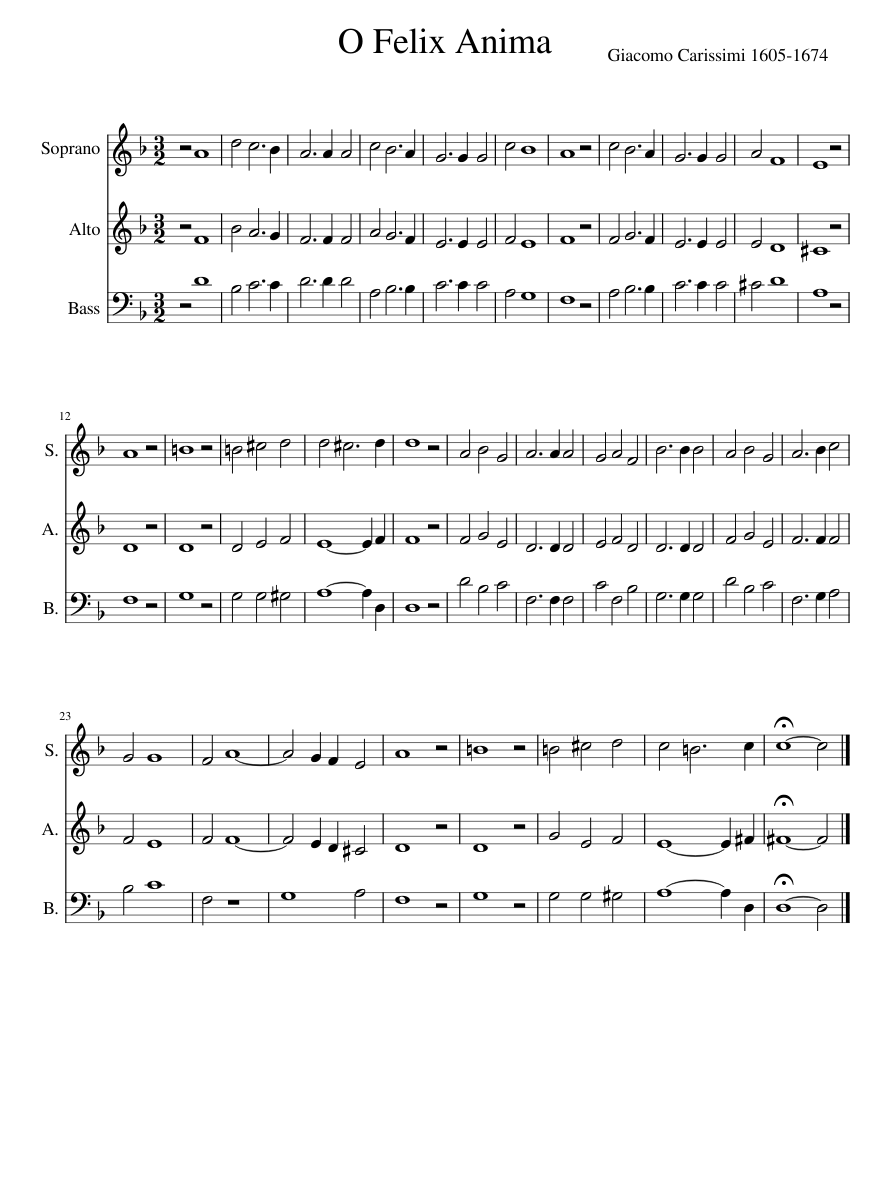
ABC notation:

X:1
%%score 1 2 3
L:1/8
M:3/2
I:linebreak $
K:F
V:1 treble
V:2 treble
V:3 bass
V:1
 z4 A8 | d4 c6 B2 | A6 A2 A4 | c4 B6 A2 | G6 G2 G4 | %5
 c4 B8 | A8 z4 | c4 B6 A2 | G6 G2 G4 | A4 F8 | %10
 E8 z4 |$ A8 z4 | =B8 z4 | =B4 ^c4 d4 | d4 ^c6 d2 | %15
 d8 z4 | A4 B4 G4 | A6 A2 A4 | G4 A4 F4 | B6 B2 B4 | %20
 A4 B4 G4 | A6 B2 c4 |$ G4 G8 | F4 A8- | A4 G2 F2 E4 | %25
 A8 z4 | =B8 z4 | =B4 ^c4 d4 | c4 =B6 c2 | !fermata!c8- c4 |] %30
V:2
 z4 F8 | B4 A6 G2 | F6 F2 F4 | A4 G6 F2 | E6 E2 E4 | %5
 F4 E8 | F8 z4 | F4 G6 F2 | E6 E2 E4 | E4 D8 | %10
 ^C8 z4 |$ D8 z4 | D8 z4 | D4 E4 F4 | E8- E2 F2 | %15
 F8 z4 | F4 G4 E4 | D6 D2 D4 | E4 F4 D4 | D6 D2 D4 | %20
 F4 G4 E4 | F6 F2 F4 |$ F4 E8 | F4 F8- | F4 E2 D2 ^C4 | %25
 D8 z4 | D8 z4 | G4 E4 F4 | E8- E2 ^F2 | !fermata!^F8- F4 |] %30
V:3
 z4 D8 | B,4 C6 C2 | D6 D2 D4 | A,4 B,6 B,2 | C6 C2 C4 | %5
 A,4 G,8 | F,8 z4 | A,4 B,6 B,2 | C6 C2 C4 | ^C4 D8 | %10
 A,8 z4 |$ F,8 z4 | G,8 z4 | G,4 G,4 ^G,4 | A,8- A,2 D,2 | %15
 D,8 z4 | D4 B,4 C4 | F,6 F,2 F,4 | C4 F,4 B,4 | G,6 G,2 G,4 | %20
 D4 B,4 C4 | F,6 G,2 A,4 |$ B,4 C8 | F,4 z8 | G,8 A,4 | %25
 F,8 z4 | G,8 z4 | G,4 G,4 ^G,4 | A,8- A,2 D,2 | !fermata!D,8- D,4 |] %30
